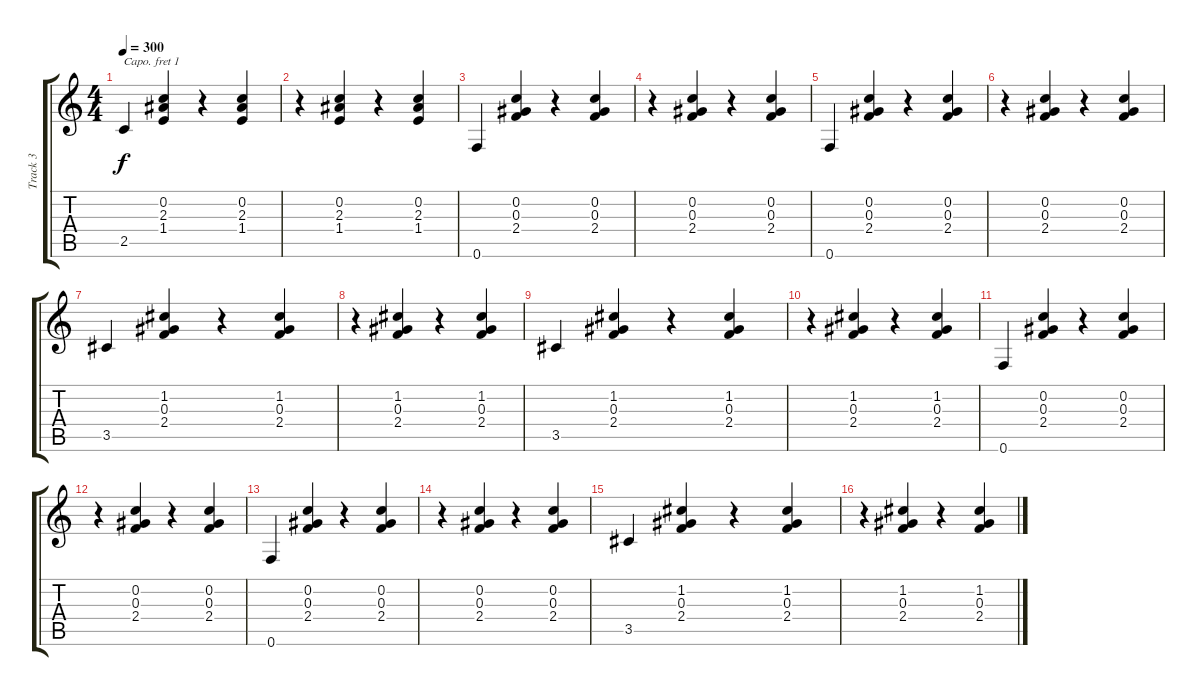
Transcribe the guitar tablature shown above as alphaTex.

\track ("Track 3" "Track 3") {instrument acousticguitarsteel}
\staff {score tabs}
\capo 1
\tuning (E4 B3 G3 D3 A2 E2) {hide}
\ts (4 4)
\tempo 300
\clef g2
\ks c
2.5.4{dy f} (0.2 2.3 1.4).4 r.4 (0.2 2.3 1.4).4 |
r.4 (0.2 2.3 1.4).4 r.4 (0.2 2.3 1.4).4 |
0.6.4 (0.2 0.3 2.4).4 r.4 (0.2 0.3 2.4).4 |
r.4 (0.2 0.3 2.4).4 r.4 (0.2 0.3 2.4).4 |
0.6.4 (0.2 0.3 2.4).4 r.4 (0.2 0.3 2.4).4 |
r.4 (0.2 0.3 2.4).4 r.4 (0.2 0.3 2.4).4 |
3.5.4 (1.2 0.3 2.4).4 r.4 (1.2 0.3 2.4).4 |
r.4 (1.2 0.3 2.4).4 r.4 (1.2 0.3 2.4).4 |
3.5.4 (1.2 0.3 2.4).4 r.4 (1.2 0.3 2.4).4 |
r.4 (1.2 0.3 2.4).4 r.4 (1.2 0.3 2.4).4 |
0.6.4 (0.2 0.3 2.4).4 r.4 (0.2 0.3 2.4).4 |
r.4 (0.2 0.3 2.4).4 r.4 (0.2 0.3 2.4).4 |
0.6.4 (0.2 0.3 2.4).4 r.4 (0.2 0.3 2.4).4 |
r.4 (0.2 0.3 2.4).4 r.4 (0.2 0.3 2.4).4 |
3.5.4 (1.2 0.3 2.4).4 r.4 (1.2 0.3 2.4).4 |
r.4 (1.2 0.3 2.4).4 r.4 (1.2 0.3 2.4).4
